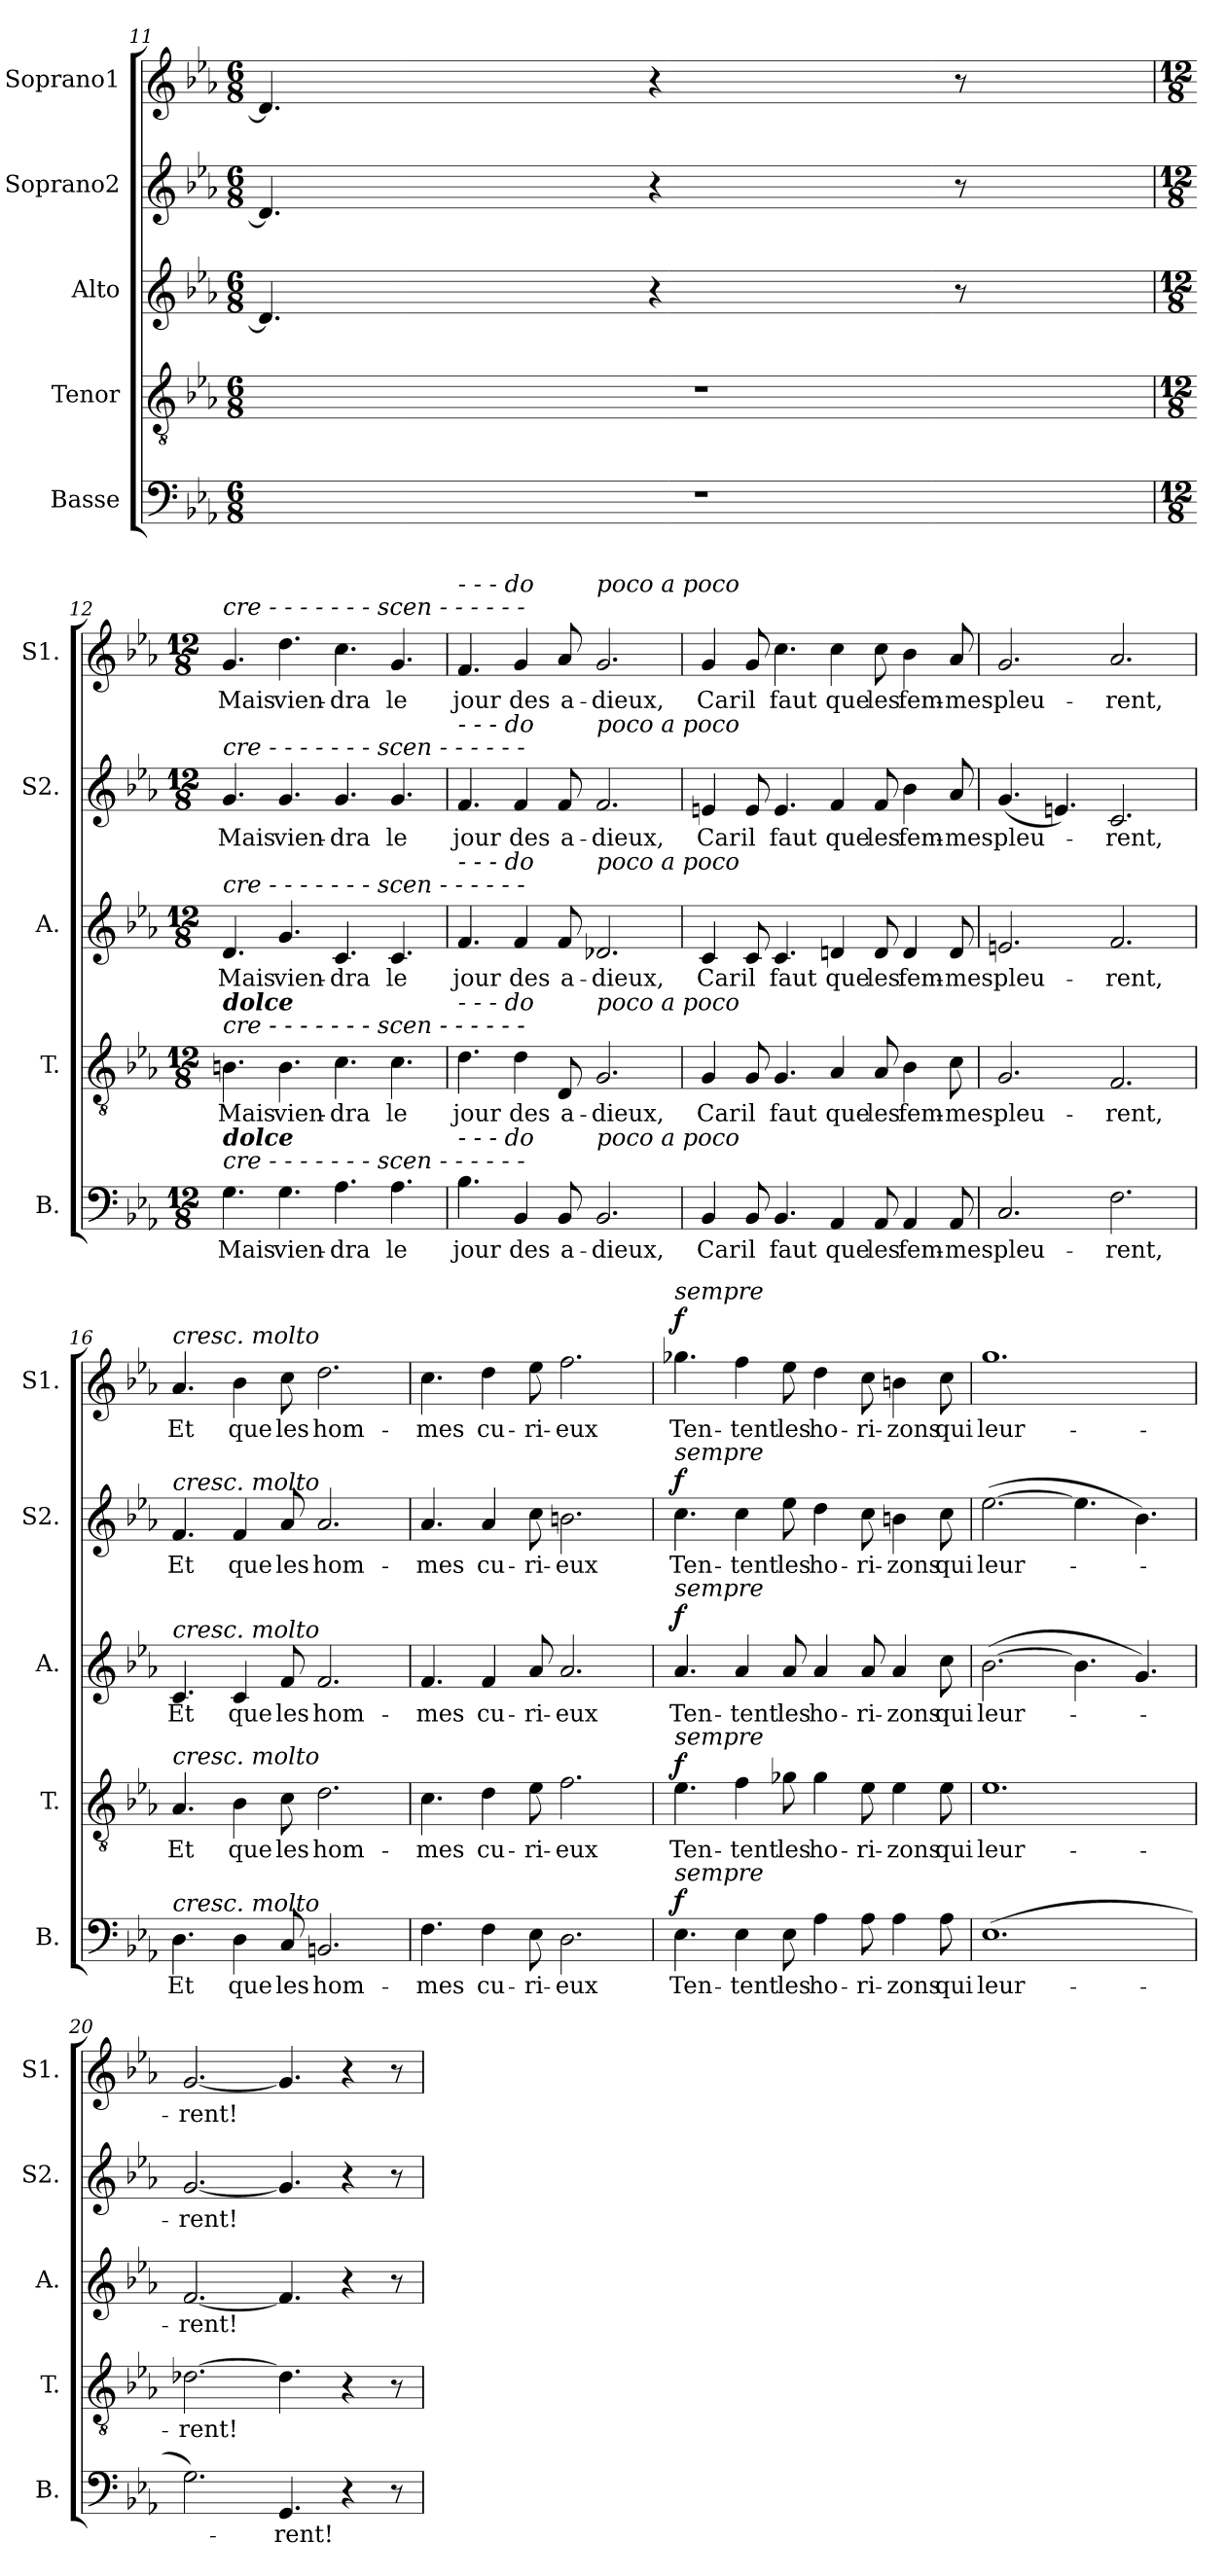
**kern	**text	**dynam	**kern	**text	**dynam	**kern	**text	**dynam	**kern	**text	**dynam	**kern	**text	**dynam
*part5	*part5	*part5	*part4	*part4	*part4	*part3	*part3	*part3	*part2	*part2	*part2	*part1	*part1	*part1
*staff5	*staff5	*staff5	*staff4	*staff4	*staff4	*staff3	*staff3	*staff3	*staff2	*staff2	*staff2	*staff1	*staff1	*staff1
*I"Basse	*	*	*I"Tenor	*	*	*I"Alto	*	*	*I"Soprano2	*	*	*I"Soprano1	*	*
*I'B.	*	*	*I'T.	*	*	*I'A.	*	*	*I'S2.	*	*	*I'S1.	*	*
*clefF4	*	*	*clefGv2	*	*	*clefG2	*	*	*clefG2	*	*	*clefG2	*	*
*k[b-e-a-]	*	*	*k[b-e-a-]	*	*	*k[b-e-a-]	*	*	*k[b-e-a-]	*	*	*k[b-e-a-]	*	*
*M6/8	*	*	*M6/8	*	*	*M6/8	*	*	*M6/8	*	*	*M6/8	*	*
=11	=11	=11	=11	=11	=11	=11	=11	=11	=11	=11	=11	=11	=11	=11
2.r	.	.	2.r	.	.	4.d/]	.	.	4.d/]	.	.	4.d/]	.	.
.	.	.	.	.	.	4r	.	.	4r	.	.	4r	.	.
.	.	.	.	.	.	8r	.	.	8r	.	.	8r	.	.
=12	=12	=12	=12	=12	=12	=12	=12	=12	=12	=12	=12	=12	=12	=12
*M12/8	*	*	*M12/8	*	*	*M12/8	*	*	*M12/8	*	*	*M12/8	*	*
!	!	!	!	!	!	!	!	!	!	!	!	!LO:TX:i:t=cre   -   -   -   -   -   -   -  scen   -   -   -   -   -   -	!	!
!	!	!	!	!	!	!	!	!	!LO:TX:i:t=cre   -   -   -   -   -   -   -  scen   -   -   -   -   -   -	!	!	!	!	!
!	!	!	!	!	!	!LO:TX:i:t=cre   -   -   -   -   -   -   -  scen   -   -   -   -   -   -	!	!	!	!	!	!	!	!
!	!	!	!LO:TX:i:t=cre   -   -   -   -   -   -   -  scen   -   -   -   -   -   -	!	!	!	!	!	!	!	!	!	!	!
!	!	!	!LO:TX:a:Bi:t=dolce	!	!	!	!	!	!	!	!	!	!	!
!LO:TX:i:t=cre   -   -   -   -   -   -   -  scen   -   -   -   -   -   -	!	!	!	!	!	!	!	!	!	!	!	!	!	!
!LO:TX:a:Bi:t=dolce	!	!	!	!	!	!	!	!	!	!	!	!	!	!
!	!LO:LY:b	!	!	!LO:LY:b	!	!	!LO:LY:b	!	!	!LO:LY:b	!	!	!LO:LY:b	!
4.G\	Mais	.	4.Bn\	Mais	.	4.d/	Mais	.	4.g/	Mais	.	4.g/	Mais	.
!	!LO:LY:b	!	!	!LO:LY:b	!	!	!LO:LY:b	!	!	!LO:LY:b	!	!	!LO:LY:b	!
4.G\	vien-	.	4.B\	vien-	.	4.g/	vien-	.	4.g/	vien-	.	4.dd\	vien-	.
!	!LO:LY:b	!	!	!LO:LY:b	!	!	!LO:LY:b	!	!	!LO:LY:b	!	!	!LO:LY:b	!
4.A-\	-dra	.	4.c\	-dra	.	4.c/	-dra	.	4.g/	-dra	.	4.cc\	-dra	.
!	!LO:LY:b	!	!	!LO:LY:b	!	!	!LO:LY:b	!	!	!LO:LY:b	!	!	!LO:LY:b	!
4.A-\	le	.	4.c\	le	.	4.c/	le	.	4.g/	le	.	4.g/	le	.
=13	=13	=13	=13	=13	=13	=13	=13	=13	=13	=13	=13	=13	=13	=13
!	!	!	!	!	!	!	!	!	!	!	!	!LO:TX:i:t=-   -   -  do	!	!
!	!	!	!	!	!	!	!	!	!LO:TX:i:t=-   -   -  do	!	!	!	!	!
!	!	!	!	!	!	!LO:TX:i:t=-   -   -  do	!	!	!	!	!	!	!	!
!	!	!	!LO:TX:i:t=-   -   -  do	!	!	!	!	!	!	!	!	!	!	!
!LO:TX:a:i:t=-   -   -  do	!	!	!	!	!	!	!	!	!	!	!	!	!	!
!	!LO:LY:b	!	!	!LO:LY:b	!	!	!LO:LY:b	!	!	!LO:LY:b	!	!	!LO:LY:b	!
4.B-\	jour	.	4.d\	jour	.	4.f/	jour	.	4.f/	jour	.	4.f/	jour	.
!	!LO:LY:b	!	!	!LO:LY:b	!	!	!LO:LY:b	!	!	!LO:LY:b	!	!	!LO:LY:b	!
4BB-/	des	.	4d\	des	.	4f/	des	.	4f/	des	.	4g/	des	.
!	!LO:LY:b	!	!	!LO:LY:b	!	!	!LO:LY:b	!	!	!LO:LY:b	!	!	!LO:LY:b	!
8BB-/	a-	.	8D/	a-	.	8f/	a-	.	8f/	a-	.	8a-/	a-	.
!	!	!	!	!	!	!	!	!	!	!	!	!LO:TX:a:i:t=poco a poco	!	!
!	!	!	!	!	!	!	!	!	!LO:TX:a:i:t=poco a poco	!	!	!	!	!
!	!	!	!	!	!	!LO:TX:a:i:t=poco a poco	!	!	!	!	!	!	!	!
!	!	!	!LO:TX:a:i:t=poco a poco	!	!	!	!	!	!	!	!	!	!	!
!LO:TX:a:i:t=poco a poco	!	!	!	!	!	!	!	!	!	!	!	!	!	!
!	!LO:LY:b	!	!	!LO:LY:b	!	!	!LO:LY:b	!	!	!LO:LY:b	!	!	!LO:LY:b	!
2.BB-/	-dieux,	.	2.G/	-dieux,	.	2.d-X/	-dieux,	.	2.f/	-dieux,	.	2.g/	-dieux,	.
=14	=14	=14	=14	=14	=14	=14	=14	=14	=14	=14	=14	=14	=14	=14
!	!LO:LY:b	!	!	!LO:LY:b	!	!	!LO:LY:b	!	!	!LO:LY:b	!	!	!LO:LY:b	!
4BB-/	Car	.	4G/	Car	.	4c/	Car	.	4en/	Car	.	4g/	Car	.
!	!LO:LY:b	!	!	!LO:LY:b	!	!	!LO:LY:b	!	!	!LO:LY:b	!	!	!LO:LY:b	!
8BB-/	il	.	8G/	il	.	8c/	il	.	8e/	il	.	8g/	il	.
!	!LO:LY:b	!	!	!LO:LY:b	!	!	!LO:LY:b	!	!	!LO:LY:b	!	!	!LO:LY:b	!
4.BB-/	faut	.	4.G/	faut	.	4.c/	faut	.	4.e/	faut	.	4.cc\	faut	.
!	!LO:LY:b	!	!	!LO:LY:b	!	!	!LO:LY:b	!	!	!LO:LY:b	!	!	!LO:LY:b	!
4AA-/	que	.	4A-/	que	.	4dn/	que	.	4f/	que	.	4cc\	que	.
!	!LO:LY:b	!	!	!LO:LY:b	!	!	!LO:LY:b	!	!	!LO:LY:b	!	!	!LO:LY:b	!
8AA-/	les	.	8A-/	les	.	8d/	les	.	8f/	les	.	8cc\	les	.
!	!LO:LY:b	!	!	!LO:LY:b	!	!	!LO:LY:b	!	!	!LO:LY:b	!	!	!LO:LY:b	!
4AA-/	fem-	.	4B-\	fem-	.	4d/	fem-	.	4b-\	fem-	.	4b-\	fem-	.
!	!LO:LY:b	!	!	!LO:LY:b	!	!	!LO:LY:b	!	!	!LO:LY:b	!	!	!LO:LY:b	!
8AA-/	-mes	.	8c\	-mes	.	8d/	-mes	.	8a-/	-mes	.	8a-/	-mes	.
=15	=15	=15	=15	=15	=15	=15	=15	=15	=15	=15	=15	=15	=15	=15
!	!LO:LY:b	!	!	!LO:LY:b	!	!	!LO:LY:b	!	!	!LO:LY:b	!	!	!LO:LY:b	!
2.C/	pleu-	.	2.G/	pleu-	.	2.en/	pleu-	.	(4.g/	pleu-	.	2.g/	pleu-	.
.	.	.	.	.	.	.	.	.	4.en/)	.	.	.	.	.
!	!LO:LY:b	!	!	!LO:LY:b	!	!	!LO:LY:b	!	!	!LO:LY:b	!	!	!LO:LY:b	!
2.F\	-rent,	.	2.F/	-rent,	.	2.f/	-rent,	.	2.c/	-rent,	.	2.a-/	-rent,	.
=16	=16	=16	=16	=16	=16	=16	=16	=16	=16	=16	=16	=16	=16	=16
!	!	!	!	!	!	!	!	!	!	!	!	!LO:TX:a:i:t=cresc. molto	!	!
!	!	!	!	!	!	!	!	!	!LO:TX:a:i:t=cresc. molto	!	!	!	!	!
!	!	!	!	!	!	!LO:TX:a:i:t=cresc. molto	!	!	!	!	!	!	!	!
!	!	!	!LO:TX:a:i:t=cresc. molto	!	!	!	!	!	!	!	!	!	!	!
!LO:TX:a:i:t=cresc. molto	!	!	!	!	!	!	!	!	!	!	!	!	!	!
!	!LO:LY:b	!	!	!LO:LY:b	!	!	!LO:LY:b	!	!	!LO:LY:b	!	!	!LO:LY:b	!
4.D\	Et	.	4.A-/	Et	.	4.c/	Et	.	4.f/	Et	.	4.a-/	Et	.
!	!LO:LY:b	!	!	!LO:LY:b	!	!	!LO:LY:b	!	!	!LO:LY:b	!	!	!LO:LY:b	!
4D\	que	.	4B-\	que	.	4c/	que	.	4f/	que	.	4b-\	que	.
!	!LO:LY:b	!	!	!LO:LY:b	!	!	!LO:LY:b	!	!	!LO:LY:b	!	!	!LO:LY:b	!
8C/	les	.	8c\	les	.	8f/	les	.	8a-/	les	.	8cc\	les	.
!	!LO:LY:b	!	!	!LO:LY:b	!	!	!LO:LY:b	!	!	!LO:LY:b	!	!	!LO:LY:b	!
2.BBn/	hom-	.	2.d\	hom-	.	2.f/	hom-	.	2.a-/	hom-	.	2.dd\	hom-	.
=17	=17	=17	=17	=17	=17	=17	=17	=17	=17	=17	=17	=17	=17	=17
!	!LO:LY:b	!	!	!LO:LY:b	!	!	!LO:LY:b	!	!	!LO:LY:b	!	!	!LO:LY:b	!
4.F\	-mes	.	4.c\	-mes	.	4.f/	-mes	.	4.a-/	-mes	.	4.cc\	-mes	.
!	!LO:LY:b	!	!	!LO:LY:b	!	!	!LO:LY:b	!	!	!LO:LY:b	!	!	!LO:LY:b	!
4F\	cu-	.	4d\	cu-	.	4f/	cu-	.	4a-/	cu-	.	4dd\	cu-	.
!	!LO:LY:b	!	!	!LO:LY:b	!	!	!LO:LY:b	!	!	!LO:LY:b	!	!	!LO:LY:b	!
8E-\	-ri-	.	8e-\	-ri-	.	8a-/	-ri-	.	8cc\	-ri-	.	8ee-\	-ri-	.
!	!LO:LY:b	!	!	!LO:LY:b	!	!	!LO:LY:b	!	!	!LO:LY:b	!	!	!LO:LY:b	!
2.D\	-eux	.	2.f\	-eux	.	2.a-/	-eux	.	2.bn\	-eux	.	2.ff\	-eux	.
=18	=18	=18	=18	=18	=18	=18	=18	=18	=18	=18	=18	=18	=18	=18
!	!	!	!	!	!	!	!	!	!	!	!	!LO:TX:i:t=sempre	!	!
!	!	!	!	!	!	!	!	!	!LO:TX:i:t=sempre	!	!	!	!	!
!	!	!	!	!	!	!LO:TX:i:t=sempre	!	!	!	!	!	!	!	!
!	!	!	!LO:TX:i:t=sempre	!	!	!	!	!	!	!	!	!	!	!
!LO:TX:i:t=sempre	!	!	!	!	!	!	!	!	!	!	!	!	!	!
!	!LO:LY:b	!LO:DY:a	!	!LO:LY:b	!LO:DY:a	!	!LO:LY:b	!LO:DY:a	!	!LO:LY:b	!LO:DY:a	!	!LO:LY:b	!LO:DY:a
4.E-\	Ten-	f	4.e-\	Ten-	f	4.a-/	Ten-	f	4.cc\	Ten-	f	4.gg-X\	Ten-	f
!	!LO:LY:b	!	!	!LO:LY:b	!	!	!LO:LY:b	!	!	!LO:LY:b	!	!	!LO:LY:b	!
4E-\	-tent	.	4f\	-tent	.	4a-/	-tent	.	4cc\	-tent	.	4ff\	-tent	.
!	!LO:LY:b	!	!	!LO:LY:b	!	!	!LO:LY:b	!	!	!LO:LY:b	!	!	!LO:LY:b	!
8E-\	les	.	8g-X\	les	.	8a-/	les	.	8ee-\	les	.	8ee-\	les	.
!	!LO:LY:b	!	!	!LO:LY:b	!	!	!LO:LY:b	!	!	!LO:LY:b	!	!	!LO:LY:b	!
4A-\	ho-	.	4g-\	ho-	.	4a-/	ho-	.	4dd\	ho-	.	4dd\	ho-	.
!	!LO:LY:b	!	!	!LO:LY:b	!	!	!LO:LY:b	!	!	!LO:LY:b	!	!	!LO:LY:b	!
8A-\	-ri-	.	8e-\	-ri-	.	8a-/	-ri-	.	8cc\	-ri-	.	8cc\	-ri-	.
!	!LO:LY:b	!	!	!LO:LY:b	!	!	!LO:LY:b	!	!	!LO:LY:b	!	!	!LO:LY:b	!
4A-\	-zons	.	4e-\	-zons	.	4a-/	-zons	.	4bn\	-zons	.	4bn\	-zons	.
!	!LO:LY:b	!	!	!LO:LY:b	!	!	!LO:LY:b	!	!	!LO:LY:b	!	!	!LO:LY:b	!
8A-\	qui	.	8e-\	qui	.	8cc\	qui	.	8cc\	qui	.	8cc\	qui	.
=19	=19	=19	=19	=19	=19	=19	=19	=19	=19	=19	=19	=19	=19	=19
!	!LO:LY:b	!	!	!LO:LY:b	!	!	!LO:LY:b	!	!	!LO:LY:b	!	!	!LO:LY:b	!
(1.E-	leur-	.	1.e-	leur-	.	([2.b-\	leur-	.	([2.ee-\	leur-	.	1.gg	leur-	.
.	.	.	.	.	.	4.b-\]	.	.	4.ee-\]	.	.	.	.	.
.	.	.	.	.	.	4.g/)	.	.	4.b-\)	.	.	.	.	.
=20	=20	=20	=20	=20	=20	=20	=20	=20	=20	=20	=20	=20	=20	=20
!	!	!	!	!LO:LY:b	!	!	!LO:LY:b	!	!	!LO:LY:b	!	!	!LO:LY:b	!
2.G\)	.	.	[2.d-X\	-rent!	.	[2.f/	-rent!	.	[2.g/	-rent!	.	[2.g/	-rent!	.
!	!LO:LY:b	!	!	!	!	!	!	!	!	!	!	!	!	!
4.GG/	-rent!	.	4.d-\]	.	.	4.f/]	.	.	4.g/]	.	.	4.g/]	.	.
4r	.	.	4r	.	.	4r	.	.	4r	.	.	4r	.	.
8r	.	.	8r	.	.	8r	.	.	8r	.	.	8r	.	.
=	=	=	=	=	=	=	=	=	=	=	=	=	=	=
*-	*-	*-	*-	*-	*-	*-	*-	*-	*-	*-	*-	*-	*-	*-
